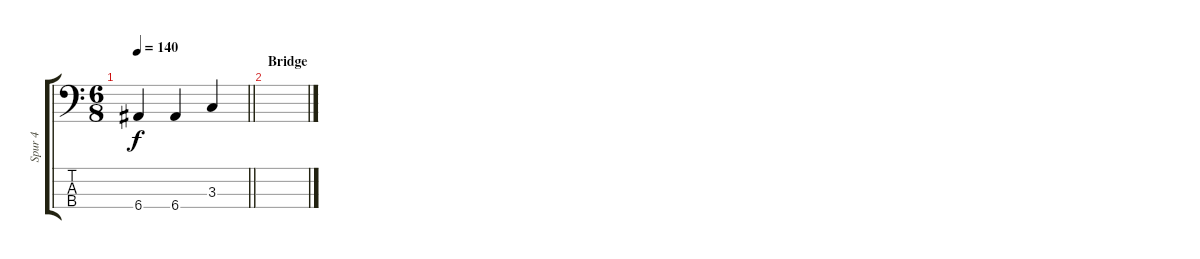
\track ("Spur 4" "Spur 4") {instrument electricbassfinger}
\staff {score tabs}
\tuning (G2 D2 A1 E1) {hide}
\ts (6 8)
\tempo 140
\clef f4
\barLineRight lightlight
\ks c
6.4.4{dy f} 6.4.4 3.3.4 |
\section ("" "Bridge")
